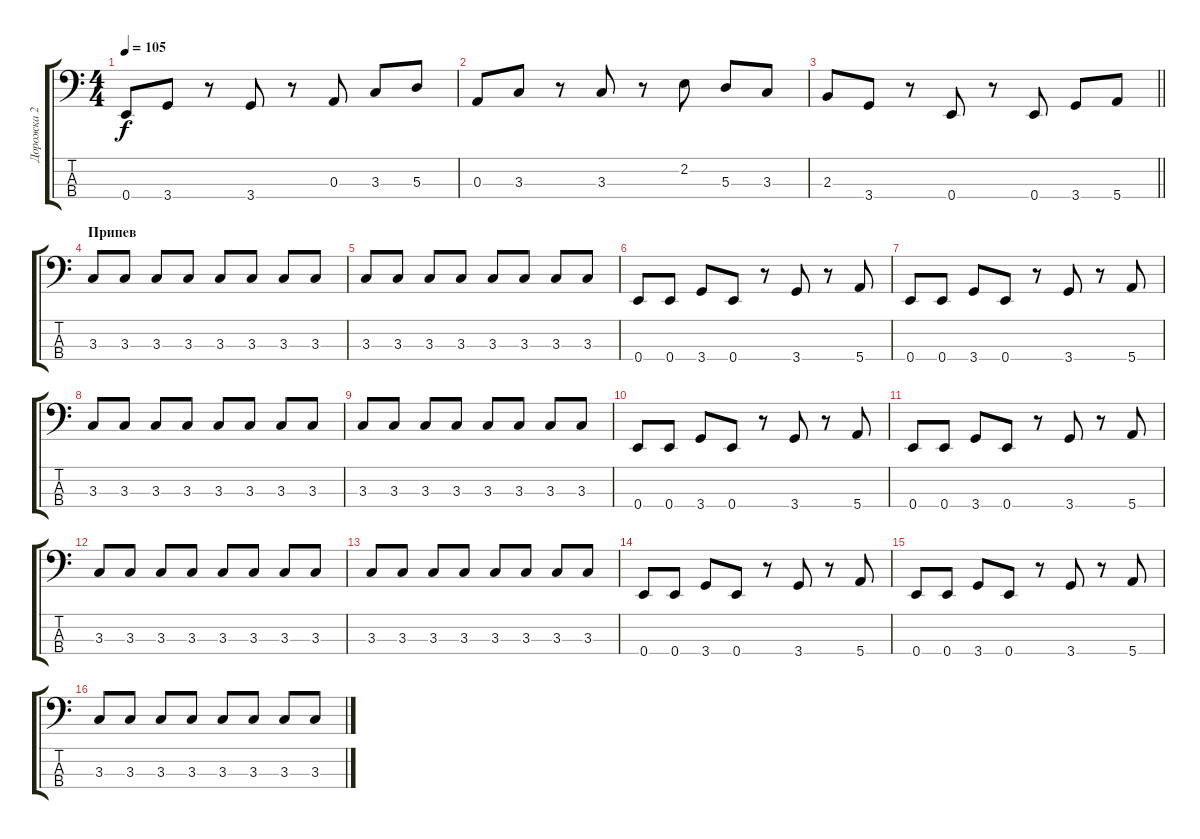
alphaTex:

\track ("Дорожка 2" "Дорожка 2") {instrument electricbassfinger}
\staff {score tabs}
\tuning (G2 D2 A1 E1) {hide}
\ts (4 4)
\tempo 105
\clef f4
\ks c
0.4.8{dy f} 3.4.8 r.8 3.4.8 r.8 0.3.8 3.3.8 5.3.8 |
0.3.8 3.3.8 r.8 3.3.8 r.8 2.2.8 5.3.8 3.3.8 |
\barLineRight lightlight
2.3.8 3.4.8 r.8 0.4.8 r.8 0.4.8 3.4.8 5.4.8 |
\section ("" "Припев")
3.3.8 3.3.8 3.3.8 3.3.8 3.3.8 3.3.8 3.3.8 3.3.8 |
3.3.8 3.3.8 3.3.8 3.3.8 3.3.8 3.3.8 3.3.8 3.3.8 |
0.4.8 0.4.8 3.4.8 0.4.8 r.8 3.4.8 r.8 5.4.8 |
0.4.8 0.4.8 3.4.8 0.4.8 r.8 3.4.8 r.8 5.4.8 |
3.3.8 3.3.8 3.3.8 3.3.8 3.3.8 3.3.8 3.3.8 3.3.8 |
3.3.8 3.3.8 3.3.8 3.3.8 3.3.8 3.3.8 3.3.8 3.3.8 |
0.4.8 0.4.8 3.4.8 0.4.8 r.8 3.4.8 r.8 5.4.8 |
0.4.8 0.4.8 3.4.8 0.4.8 r.8 3.4.8 r.8 5.4.8 |
3.3.8 3.3.8 3.3.8 3.3.8 3.3.8 3.3.8 3.3.8 3.3.8 |
3.3.8 3.3.8 3.3.8 3.3.8 3.3.8 3.3.8 3.3.8 3.3.8 |
0.4.8 0.4.8 3.4.8 0.4.8 r.8 3.4.8 r.8 5.4.8 |
0.4.8 0.4.8 3.4.8 0.4.8 r.8 3.4.8 r.8 5.4.8 |
3.3.8 3.3.8 3.3.8 3.3.8 3.3.8 3.3.8 3.3.8 3.3.8
